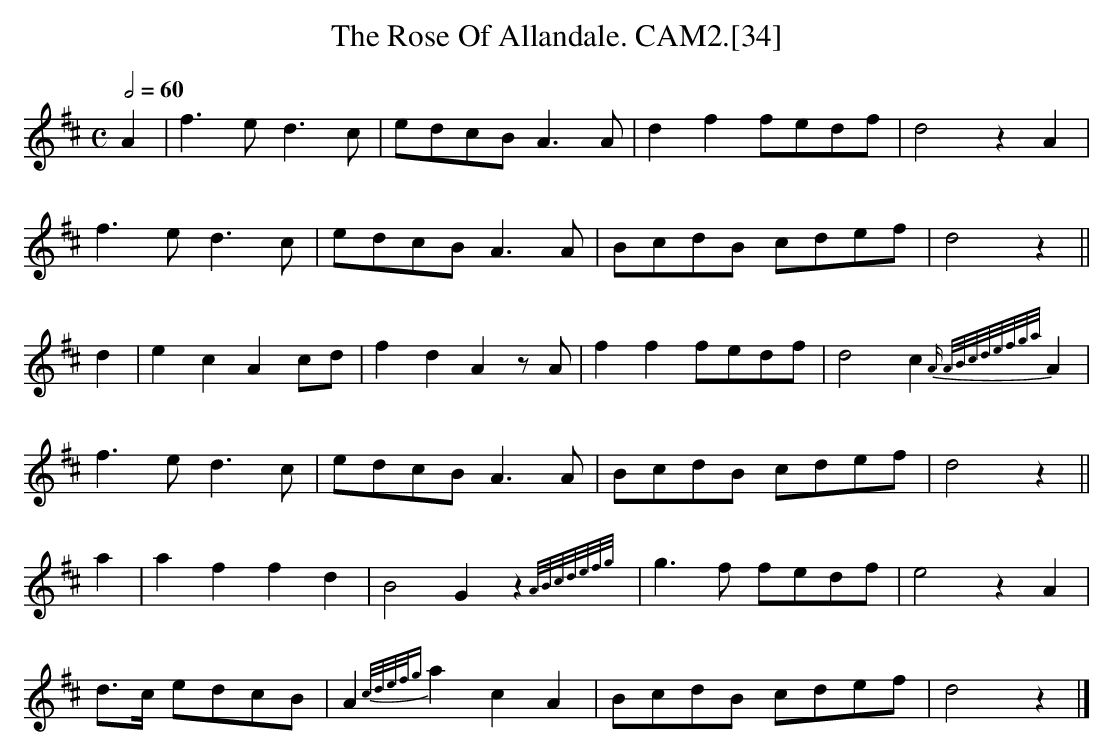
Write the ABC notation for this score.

X:1
T:Rose Of Allandale. CAM2.[34], The
M:C
L:1/8
Q:2/4=60
K:D
A2 | f3e d3c | edcB A3A | d2f2 fedf | d4 z2A2 |
f3e d3c | edcB A3A | BcdB cdef | d4 z2 ||
d2 | e2c2A2 cd | f2d2 A2 zA | f2f2 fedf | d4 c2 {A A/B/c/d/e/f/g/a/} A2 |
f3e d3c | edcB A3A | BcdB cdef | d4 z2 ||
a2 | a2f2f2 d2 | B4 G2 z2 {A/B/c/d/e/f/g/} |  g3f fedf | e4 z2A2 |
d>c edcB | A2 {c/d/e/f/g} a2 c2 A2 | BcdB cdef | d4 z2 |]
